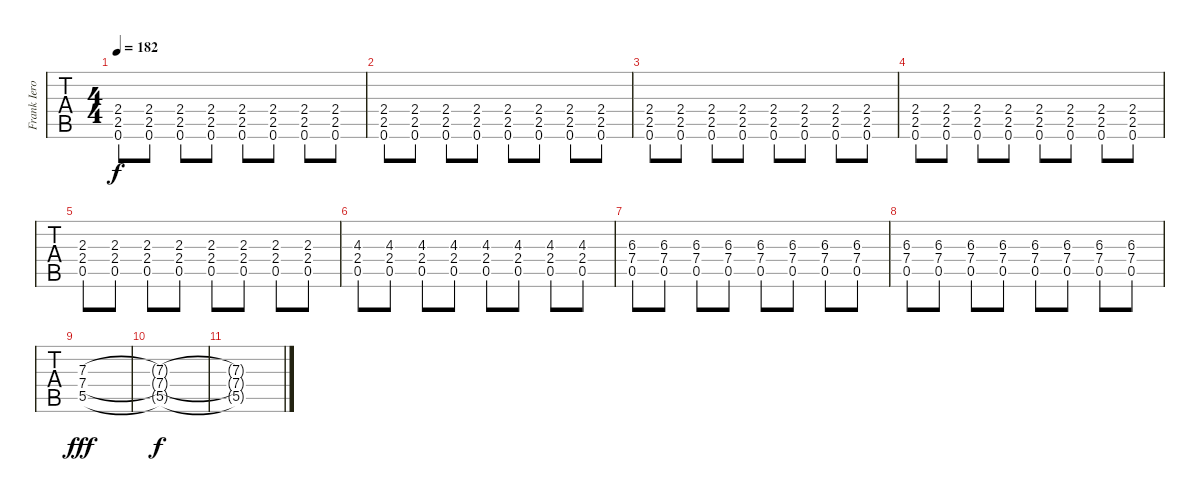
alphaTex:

\track ("Frank Iero" "Frank Iero") {instrument distortionguitar}
\staff {tabs}
\tuning (E4 B3 G3 D3 A2 E2) {hide}
\ts (4 4)
\tempo 182
\clef g2
\ks c
(2.4 2.5 0.6).8{dy f} (2.4 2.5 0.6).8 (2.4 2.5 0.6).8 (2.4 2.5 0.6).8 (2.4 2.5 0.6).8 (2.4 2.5 0.6).8 (2.4 2.5 0.6).8 (2.4 2.5 0.6).8 |
(2.4 2.5 0.6).8 (2.4 2.5 0.6).8 (2.4 2.5 0.6).8 (2.4 2.5 0.6).8 (2.4 2.5 0.6).8 (2.4 2.5 0.6).8 (2.4 2.5 0.6).8 (2.4 2.5 0.6).8 |
(2.4 2.5 0.6).8 (2.4 2.5 0.6).8 (2.4 2.5 0.6).8 (2.4 2.5 0.6).8 (2.4 2.5 0.6).8 (2.4 2.5 0.6).8 (2.4 2.5 0.6).8 (2.4 2.5 0.6).8 |
(2.4 2.5 0.6).8 (2.4 2.5 0.6).8 (2.4 2.5 0.6).8 (2.4 2.5 0.6).8 (2.4 2.5 0.6).8 (2.4 2.5 0.6).8 (2.4 2.5 0.6).8 (2.4 2.5 0.6).8 |
(2.3 2.4 0.5).8 (2.3 2.4 0.5).8 (2.3 2.4 0.5).8 (2.3 2.4 0.5).8 (2.3 2.4 0.5).8 (2.3 2.4 0.5).8 (2.3 2.4 0.5).8 (2.3 2.4 0.5).8 |
(4.3 2.4 0.5).8 (4.3 2.4 0.5).8 (4.3 2.4 0.5).8 (4.3 2.4 0.5).8 (4.3 2.4 0.5).8 (4.3 2.4 0.5).8 (4.3 2.4 0.5).8 (4.3 2.4 0.5).8 |
(6.3 7.4 0.5).8 (6.3 7.4 0.5).8 (6.3 7.4 0.5).8 (6.3 7.4 0.5).8 (6.3 7.4 0.5).8 (6.3 7.4 0.5).8 (6.3 7.4 0.5).8 (6.3 7.4 0.5).8 |
(6.3 7.4 0.5).8 (6.3 7.4 0.5).8 (6.3 7.4 0.5).8 (6.3 7.4 0.5).8 (6.3 7.4 0.5).8 (6.3 7.4 0.5).8 (6.3 7.4 0.5).8 (6.3 7.4 0.5).8 |
(7.3 7.4 5.5).1{dy fff} |
(7.3{t} 7.4{t} 5.5{t}).1{dy f} |
(7.3{t} 7.4{t} 5.5{t}).1
